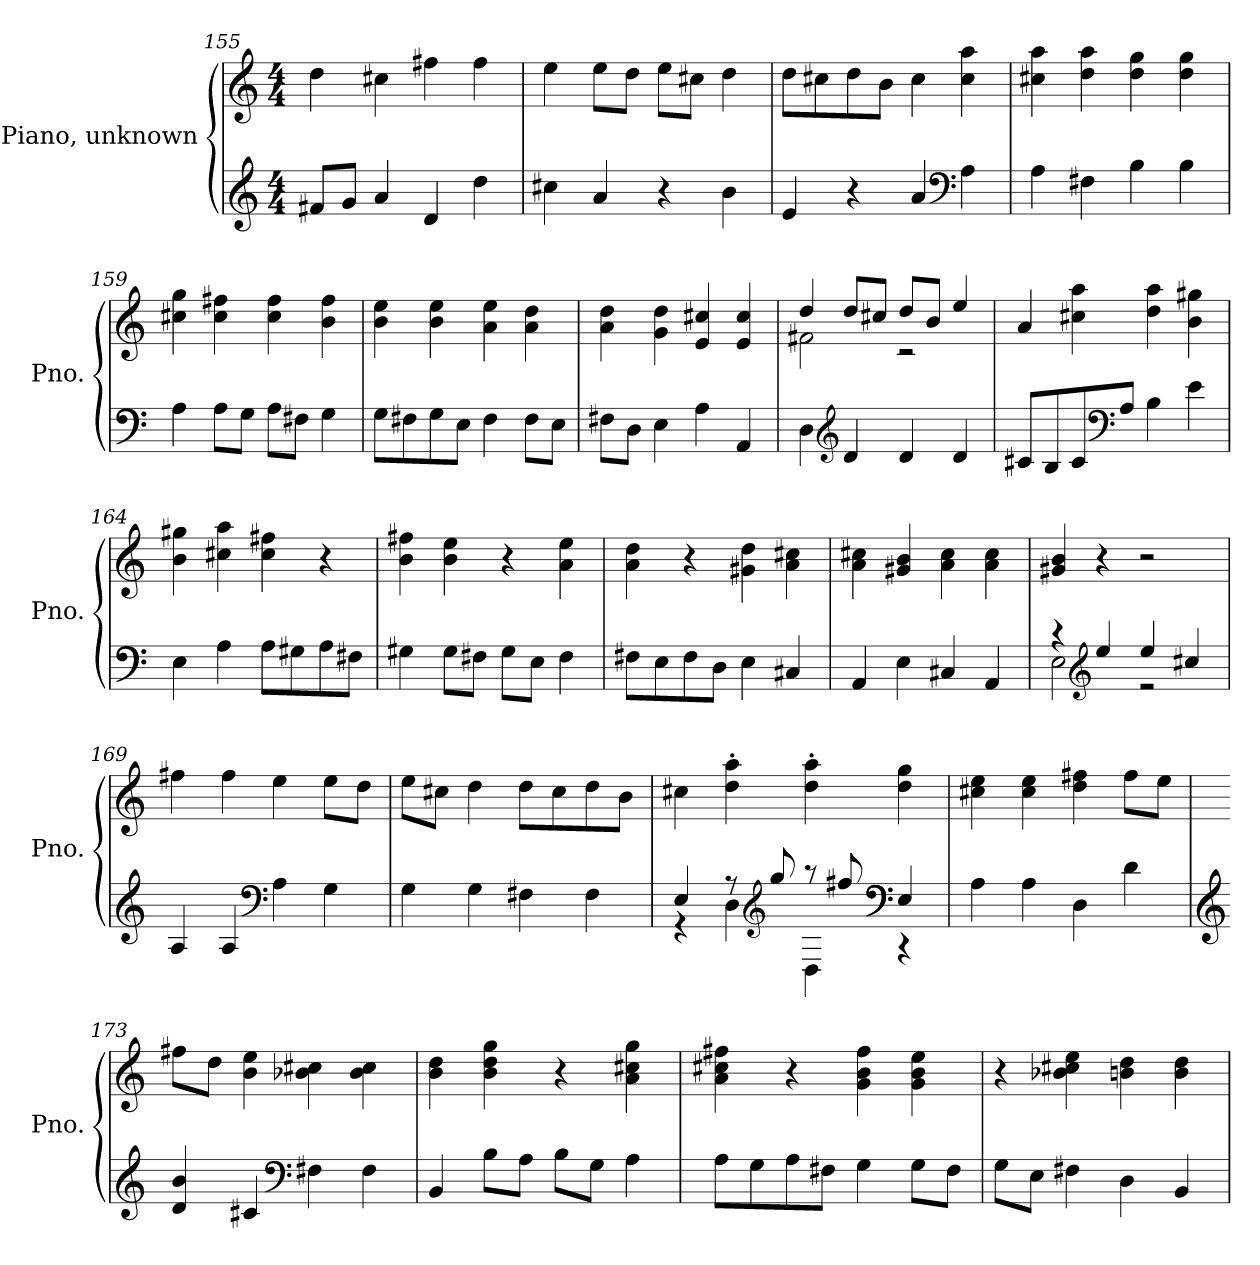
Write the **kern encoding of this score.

**kern	**kern
*part1	*part1
*staff2	*staff1
*I"Piano, unknown	*
*I'Pno.	*
*clefG2	*clefG2
*k[]	*k[]
*M4/4	*M4/4
=155	=155
8f#X/L	4dd\
8g/J	.
4a/	4cc#X\
4d/	4ff#X\
4dd\	4ff#\
=156	=156
4cc#X\	4ee\
4a/	8ee\L
.	8dd\J
4r	8ee\L
.	8cc#X\J
4b\	4dd\
=157	=157
4e/	8dd\L
.	8cc#X\
4r	8dd\
.	8b\J
4a/	4cc#\
*clefF4	*
4A\	4cc#\ 4aa\
!!LO:LB:g=z
=158	=158
4A\	4cc#X\ 4aa\
4F#X\	4dd\ 4aa\
4B\	4dd\ 4gg\
4B\	4dd\ 4gg\
=159	=159
4A\	4cc#X\ 4gg\
8A\L	4cc#\ 4ff#X\
8G\J	.
8A\L	4cc#\ 4ff#\
8F#X\J	.
4G\	4b\ 4ff#\
=160	=160
8G\L	4b\ 4ee\
8F#X\	.
8G\	4b\ 4ee\
8E\J	.
4F#\	4a\ 4ee\
8F#\L	4a\ 4dd\
8E\J	.
=161	=161
8F#X\L	4a\ 4dd\
8D\J	.
4E\	4g\ 4dd\
4A\	4e/ 4cc#X/
4AA/	4e/ 4cc#/
=162	=162
*	*^
4D\	4dd/	2f#X\
*clefG2	*	*
4d/	8dd/L	.
.	8cc#X/J	.
4d/	8dd/L	2r
.	8b/J	.
4d/	4ee/	.
*	*v	*v
!!LO:LB:g=z
=163	=163
8c#X/L	4a/
8B/	.
8c#/	4cc#X\ 4aa\
*clefF4	*
8A/J	.
4B\	4dd\ 4aa\
4e\	4b\ 4gg#X\
=164	=164
4E\	4b\ 4gg#X\
4A\	4cc#X\ 4aa\
8A\L	4cc#\ 4ff#X\
8G#X\	.
8A\	4r
8F#X\J	.
=165	=165
4G#X\	4b\ 4ff#X\
8G#\L	4b\ 4ee\
8F#X\J	.
8G#\L	4r
8E\J	.
4F#\	4a\ 4ee\
=166	=166
8F#X\L	4a\ 4dd\
8E\	.
8F#\	4r
8D\J	.
4E\	4g#X\ 4dd\
4C#X/	4a\ 4cc#X\
=167	=167
4AA/	4a\ 4cc#X\
4E\	4g#X/ 4b/
4C#X/	4a\ 4cc#\
4AA/	4a\ 4cc#\
!!LO:LB:g=z
=168	=168
*^	*
4r	2E\	4g#X/ 4b/
*clefG2	*	*
4ee/	.	4r
4ee/	2r	2r
4cc#X/	.	.
*v	*v	*
=169	=169
4A/	4ff#X\
4A/	4ff#\
*clefF4	*
4A\	4ee\
4G\	8ee\L
.	8dd\J
=170	=170
4G\	8ee\L
.	8cc#X\J
4G\	4dd\
4F#X\	8dd\L
.	8cc#\
4F#\	8dd\
.	8b\J
=171	=171
*^	*
4E/	4r	4cc#X\
8r	4D\	4dd\' 4aa\'
*clefG2	*	*
8gg/	.	.
8r	4D\	4dd\' 4aa\'
8ff#X/	.	.
*clefF4	*	*
4E/	4r	4dd\ 4gg\
*v	*v	*
=172	=172
4A\	4cc#X\ 4ee\
4A\	4cc#\ 4ee\
4D\	4dd\ 4ff#X\
4d\	8ff#\L
.	8ee\J
!!LO:LB:g=z
=173	=173
*clefG2	*
4d/ 4b/	8ff#X\L
.	8dd\J
4c#X/	4b\ 4ee\
*clefF4	*
4F#X\	4b-X\ 4cc#X\
4F#\	4b-\ 4cc#\
=174	=174
4BB/	4b\ 4dd\
8B\L	4b\ 4dd\ 4gg\
8A\J	.
8B\L	4r
8G\J	.
4A\	4a\ 4cc#X\ 4gg\
=175	=175
8A\L	4a\ 4cc#X\ 4ff#X\
8G\	.
8A\	4r
8F#X\J	.
4G\	4g\ 4b\ 4ff#\
8G\L	4g\ 4b\ 4ee\
8F#\J	.
=176	=176
8G\L	4r
8E\J	.
4F#X\	4b-X\ 4cc#X\ 4ee\
4D\	4bn\ 4dd\
4BB/	4b\ 4dd\
=	=
*-	*-
